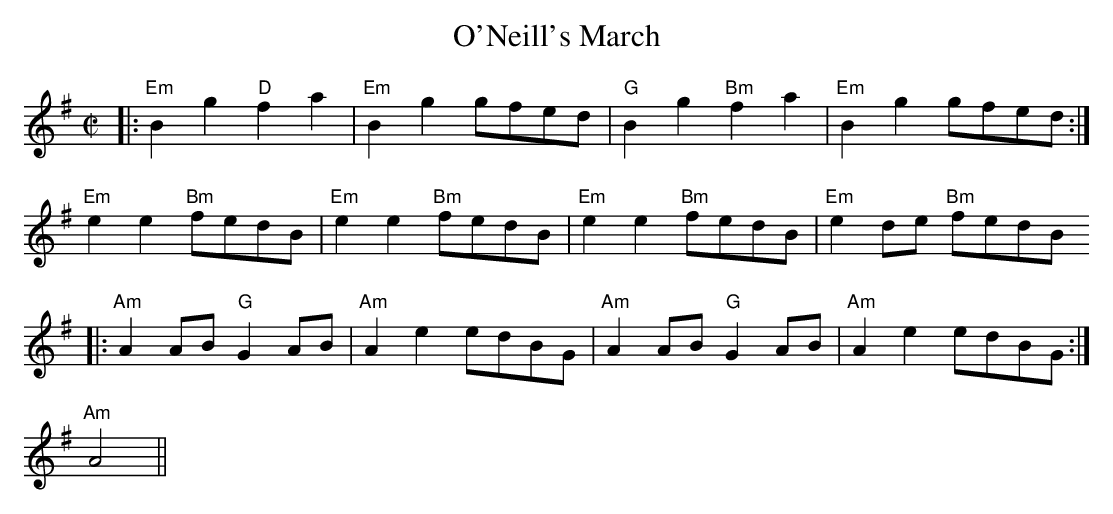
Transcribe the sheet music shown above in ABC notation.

X:1
T:O'Neill's March
M:C|
L:1/8
K:Em
|:"Em"B2g2 "D"f2a2|"Em"B2g2 gfed|"G"B2g2 "Bm"f2a2|"Em"B2g2 gfed:|!
"Em"e2e2 "Bm"fedB|"Em"e2e2 "Bm"fedB|"Em"e2e2 "Bm"fedB|"Em"e2de "Bm"fedB !
|:"Am"A2AB "G"G2AB|"Am"A2e2 edBG|"Am"A2AB "G"G2AB|"Am"A2e2 edBG:|!
"Am"A4||!
